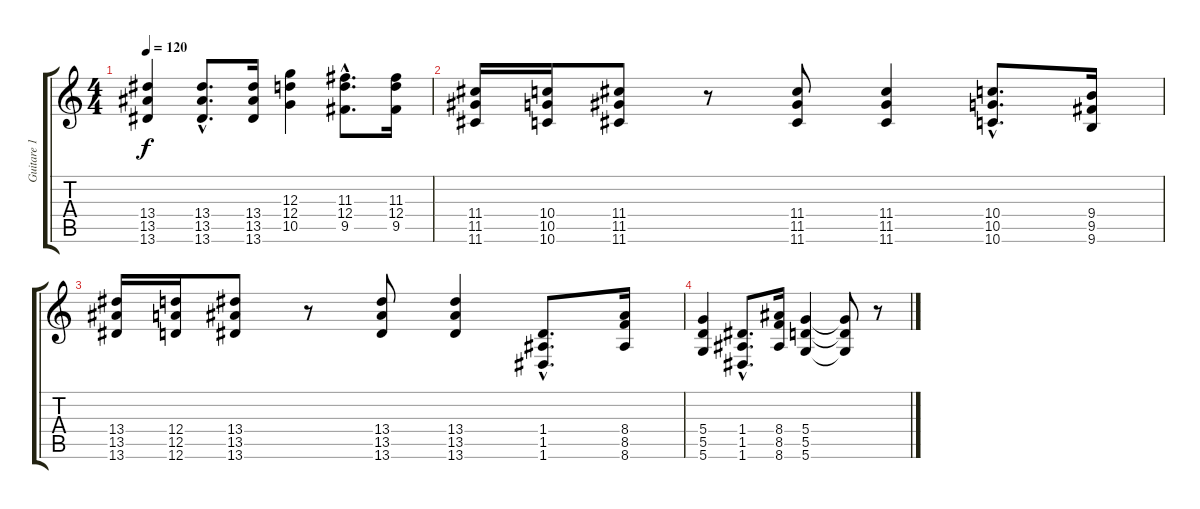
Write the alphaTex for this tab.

\track ("Guitare 1" "Guitare 1") {instrument distortionguitar}
\staff {score tabs}
\tuning (E4 B3 G3 D3 A2 D2) {hide}
\ts (4 4)
\tempo 120
\clef g2
\ks c
(13.4 13.5 13.6).4{dy f} (13.4{hac} 13.5{hac} 13.6{hac}).8{d} (13.4 13.5 13.6).16 (12.3 12.4 10.5).4 (11.3{hac} 12.4{hac} 9.5{hac}).8{d} (11.3 12.4 9.5).16 |
(11.4 11.5 11.6).16 (10.4 10.5 10.6).16 (11.4 11.5 11.6).8 r.8 (11.4 11.5 11.6).8 (11.4 11.5 11.6).4 (10.4{hac} 10.5{hac} 10.6{hac}).8{d} (9.4 9.5 9.6).16 |
(13.4 13.5 13.6).16 (12.4 12.5 12.6).16 (13.4 13.5 13.6).8 r.8 (13.4 13.5 13.6).8 (13.4 13.5 13.6).4 (1.4{hac} 1.5{hac} 1.6{hac}).8{d} (8.4 8.5 8.6).16 |
(5.4 5.5 5.6).4 (1.4{hac} 1.5{hac} 1.6{hac}).8{d} (8.4 8.5 8.6).16 (5.4 5.5 5.6).4 (5.4{t} 5.5{t} 5.6{t}).8 r.8
